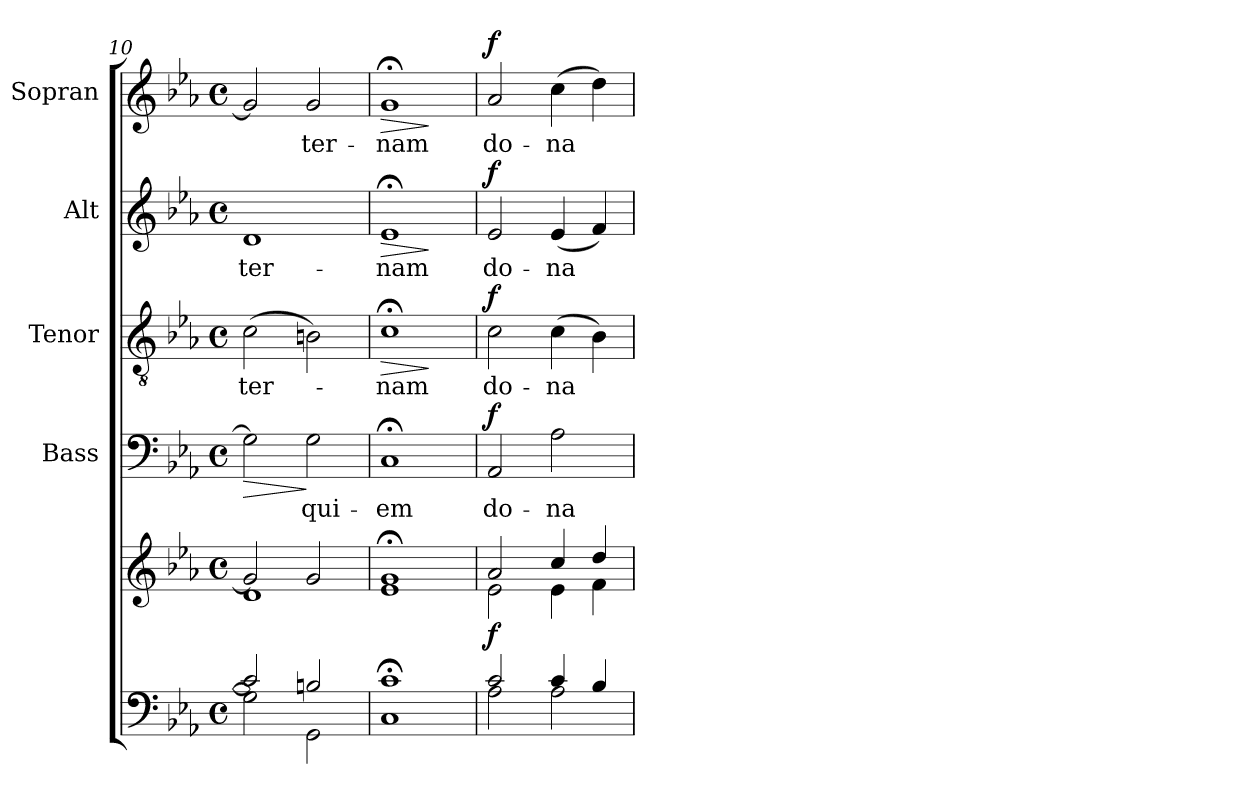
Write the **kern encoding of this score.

**kern	**kern	**dynam	**kern	**text	**dynam	**kern	**text	**dynam	**kern	**text	**dynam	**kern	**text	**dynam
*part5	*part5	*part5	*part4	*part4	*part4	*part3	*part3	*part3	*part2	*part2	*part2	*part1	*part1	*part1
*staff6	*staff5	*staff5/6	*staff4	*staff4	*staff4	*staff3	*staff3	*staff3	*staff2	*staff2	*staff2	*staff1	*staff1	*staff1
*	*	*	*I"Bass	*	*	*I"Tenor	*	*	*I"Alt	*	*	*I"Sopran	*	*
*	*	*	*I'B.	*	*	*I'T.	*	*	*I'A.	*	*	*I'S.	*	*
*clefF4	*clefG2	*	*clefF4	*	*	*clefGv2	*	*	*clefG2	*	*	*clefG2	*	*
*k[b-e-a-]	*k[b-e-a-]	*	*k[b-e-a-]	*	*	*k[b-e-a-]	*	*	*k[b-e-a-]	*	*	*k[b-e-a-]	*	*
*E-:	*E-:	*	*E-:	*	*	*E-:	*	*	*E-:	*	*	*E-:	*	*
*M4/4	*M4/4	*	*M4/4	*	*	*M4/4	*	*	*M4/4	*	*	*M4/4	*	*
*met(c)	*met(c)	*	*met(c)	*	*	*met(c)	*	*	*met(c)	*	*	*met(c)	*	*
=10	=10	=10	=10	=10	=10	=10	=10	=10	=10	=10	=10	=10	=10	=10
*^	*^	*	*	*	*	*	*	*	*	*	*	*	*	*
!	!	!	!	!	!	!	!LO:HP:b	!	!LO:LY:b	!	!	!LO:LY:b	!	!	!	!
2c/]	2G\]	2g/]	1d	.	2G\]	.	>	(>2c\	-ter-	.	1d	-ter-	.	2g/]	.	.
!	!	!	!	!	!	!LO:LY:b	!	!	!	!	!	!	!	!	!LO:LY:b	!
2Bn/	2GG\	2g/	.	.	2G\	-qui-	]	2Bn\)	.	.	.	.	.	2g/	-ter-	.
=11	=11	=11	=11	=11	=11	=11	=11	=11	=11	=11	=11	=11	=11	=11	=11	=11
!	!	!	!	!	!	!LO:LY:b	!	!	!LO:LY:b	!LO:HP:b	!	!LO:LY:b	!LO:HP:b	!	!LO:LY:b	!LO:HP:b
1c;<	1C	1g;<	1e-	.	1C;<	-em	.	1c;<	-nam	>	1e-;<	-nam	>	1g;<	-nam	>
*v	*v	*	*	*	*	*	*	*	*	*	*	*	*	*	*	*
*	*v	*v	*	*	*	*	*	*	*	*	*	*	*	*	*
.	.	.	.	.	.	.	.	]	.	.	]	.	.	]
!!LO:LB:g=z
=12	=12	=12	=12	=12	=12	=12	=12	=12	=12	=12	=12	=12	=12	=12
*^	*^	*	*	*	*	*	*	*	*	*	*	*	*	*
!	!	!	!	!LO:DY:b	!	!LO:LY:b	!LO:DY:a	!	!LO:LY:b	!LO:DY:a	!	!LO:LY:b	!LO:DY:a	!	!LO:LY:b	!LO:DY:a
2c/	2A-\	2a-/	2e-\	f	2AA-/	do-	f	2c\	do-	f	2e-/	do-	f	2a-/	do-	f
!	!	!	!	!	!	!LO:LY:b	!	!	!LO:LY:b	!	!	!LO:LY:b	!	!	!LO:LY:b	!
4c/	2A-\	4cc/	4e-\	.	2A-\	-na	.	(>4c\	-na	.	(<4e-/	-na	.	(>4cc\	-na	.
4B-/	.	4dd/	4f\	.	.	.	.	4B-\)	.	.	4f/)	.	.	4dd\)	.	.
*v	*v	*	*	*	*	*	*	*	*	*	*	*	*	*	*	*
*	*v	*v	*	*	*	*	*	*	*	*	*	*	*	*	*
=	=	=	=	=	=	=	=	=	=	=	=	=	=	=
*-	*-	*-	*-	*-	*-	*-	*-	*-	*-	*-	*-	*-	*-	*-
